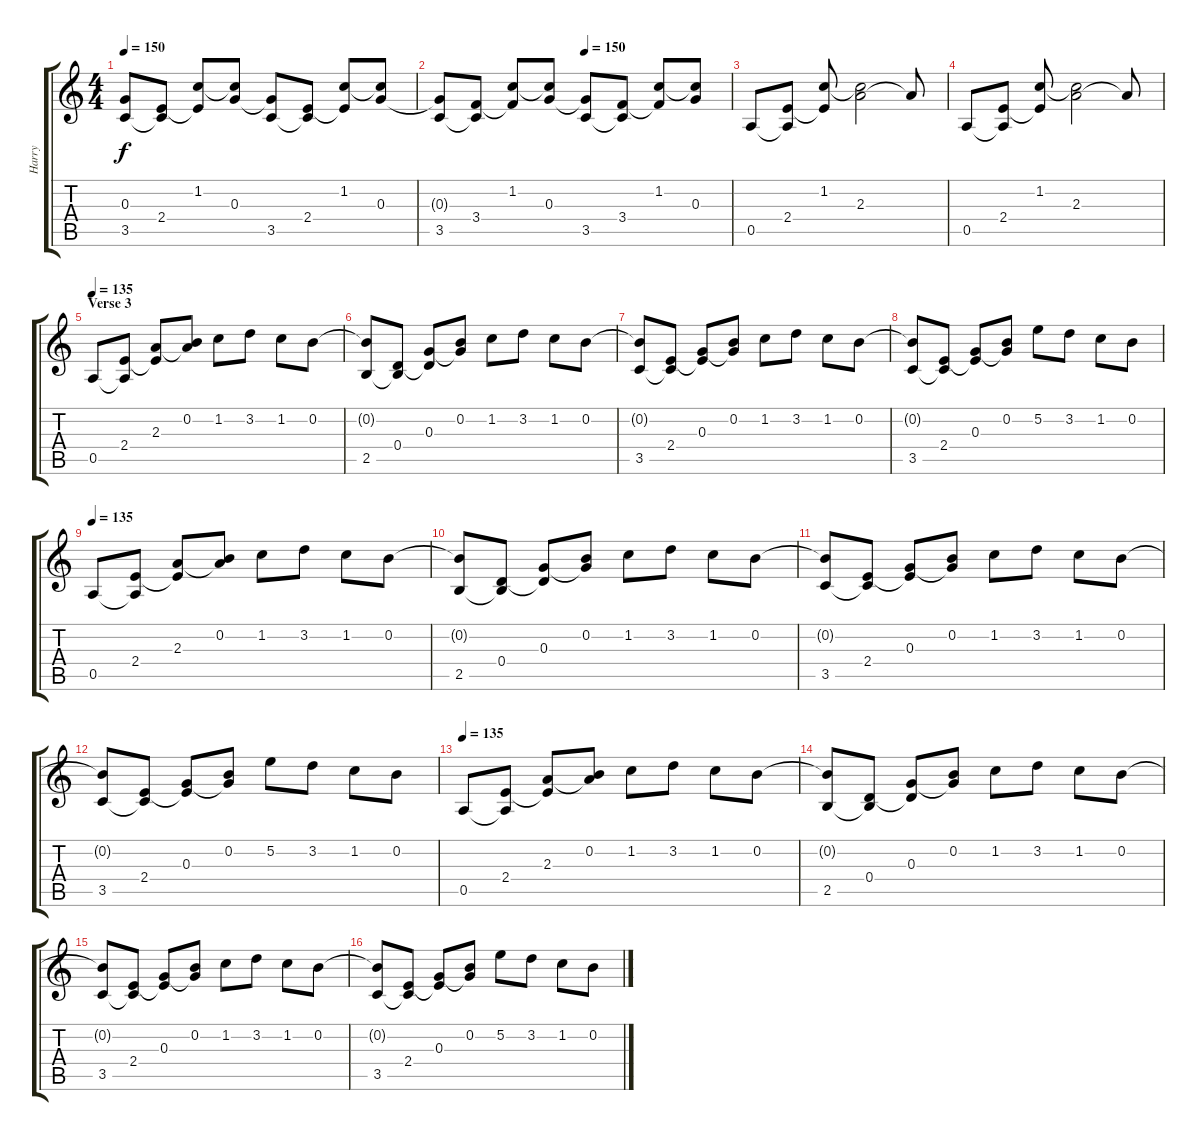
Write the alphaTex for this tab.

\track ("Harry" "Harry") {instrument acousticguitarnylon}
\staff {score tabs}
\tuning (E4 B3 G3 D3 A2 E2) {hide}
\ts (4 4)
\tempo 150
\clef g2
\ks c
(0.3{t} 3.5).8{dy f} (2.4 3.5{t}).8 (1.2 2.4{t}).8 (1.2{t} 0.3).8 (0.3{t} 3.5).8 (2.4 3.5{t}).8 (1.2 2.4{t}).8 (1.2{t} 0.3).8 |
\tempo (150 0.5)
(0.3{t} 3.5).8 (3.4 3.5{t}).8 (1.2 3.4{t}).8 (1.2{t} 0.3).8 (0.3{t} 3.5).8 (3.4 3.5{t}).8 (1.2 3.4{t}).8 (1.2{t} 0.3).8 |
0.5.8 (2.4 0.5{t}).8 (1.2 2.4{t}).8 (1.2{t} 2.3).2 2.3{t}.8 |
0.5.8 (2.4 0.5{t}).8 (1.2 2.4{t}).8 (1.2{t} 2.3).2 2.3{t}.8 |
\section ("" "Verse 3")
\tempo 135
0.5.8 (2.4 0.5{t}).8 (2.3 2.4{t}).8 (0.2 2.3{t}).8 1.2.8 3.2.8 1.2.8 0.2.8 |
(0.2{t} 2.5).8 (0.4 2.5{t}).8 (0.3 0.4{t}).8 (0.2 0.3{t}).8 1.2.8 3.2.8 1.2.8 0.2.8 |
(0.2{t} 3.5).8 (2.4 3.5{t}).8 (0.3 2.4{t}).8 (0.2 0.3{t}).8 1.2.8 3.2.8 1.2.8 0.2.8 |
(0.2{t} 3.5).8 (2.4 3.5{t}).8 (0.3 2.4{t}).8 (0.2 0.3{t}).8 5.2.8 3.2.8 1.2.8 0.2.8 |
\tempo 135
0.5.8 (2.4 0.5{t}).8 (2.3 2.4{t}).8 (0.2 2.3{t}).8 1.2.8 3.2.8 1.2.8 0.2.8 |
(0.2{t} 2.5).8 (0.4 2.5{t}).8 (0.3 0.4{t}).8 (0.2 0.3{t}).8 1.2.8 3.2.8 1.2.8 0.2.8 |
(0.2{t} 3.5).8 (2.4 3.5{t}).8 (0.3 2.4{t}).8 (0.2 0.3{t}).8 1.2.8 3.2.8 1.2.8 0.2.8 |
(0.2{t} 3.5).8 (2.4 3.5{t}).8 (0.3 2.4{t}).8 (0.2 0.3{t}).8 5.2.8 3.2.8 1.2.8 0.2.8 |
\tempo 135
0.5.8 (2.4 0.5{t}).8 (2.3 2.4{t}).8 (0.2 2.3{t}).8 1.2.8 3.2.8 1.2.8 0.2.8 |
(0.2{t} 2.5).8 (0.4 2.5{t}).8 (0.3 0.4{t}).8 (0.2 0.3{t}).8 1.2.8 3.2.8 1.2.8 0.2.8 |
(0.2{t} 3.5).8 (2.4 3.5{t}).8 (0.3 2.4{t}).8 (0.2 0.3{t}).8 1.2.8 3.2.8 1.2.8 0.2.8 |
(0.2{t} 3.5).8 (2.4 3.5{t}).8 (0.3 2.4{t}).8 (0.2 0.3{t}).8 5.2.8 3.2.8 1.2.8 0.2.8
